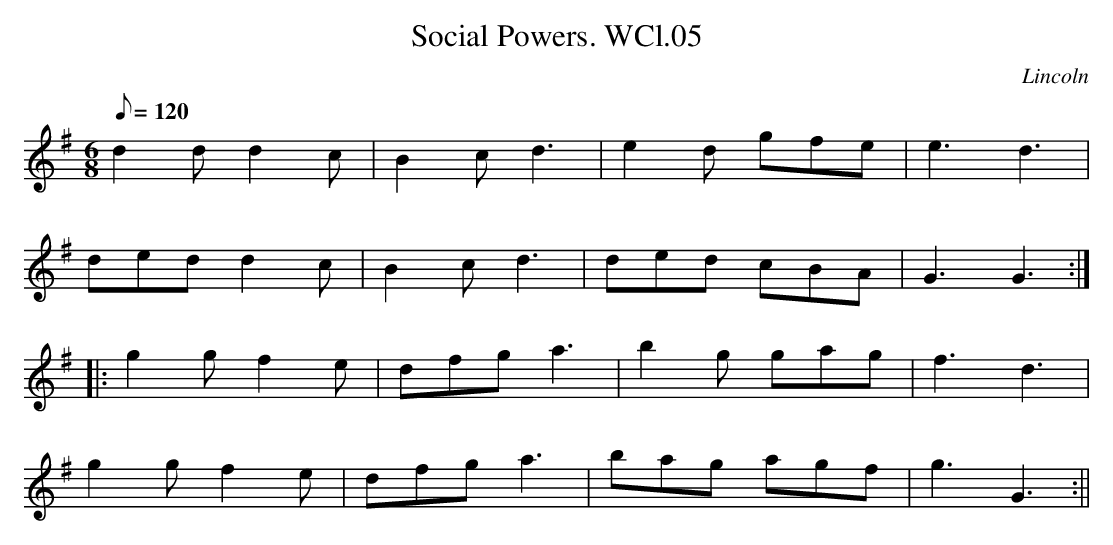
X:1
T:Social Powers. WCl.05
M:6/8
L:1/8
Q:120
O:Lincoln
K:G
d2d d2c|B2c d3|e2d gfe|e3 d3|!
ded d2c|B2c d3|ded cBA|G3 G3::!
g2g f2e|dfg a3|b2g gag|f3 d3|!
g2g f2e|dfg a3|bag agf|g3 G3:||
